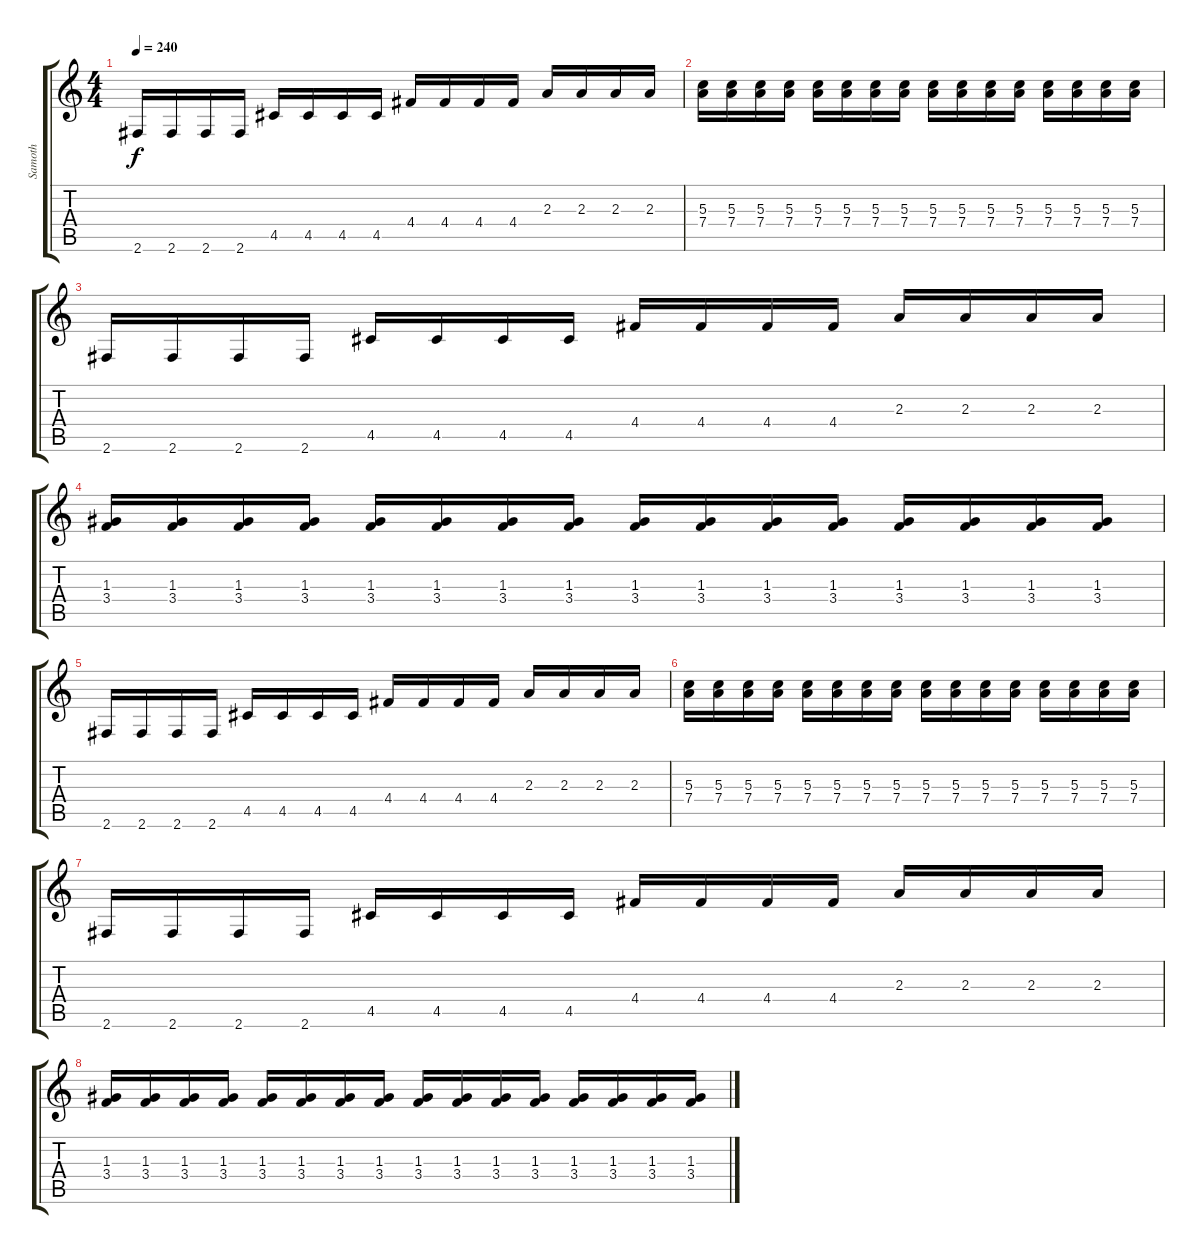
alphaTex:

\track ("Samoth" "Samoth") {instrument distortionguitar}
\staff {score tabs}
\tuning (E4 B3 G3 D3 A2 E2) {hide}
\ts (4 4)
\tempo 240
\clef g2
\ks c
2.6.16{dy f} 2.6.16 2.6.16 2.6.16 4.5.16 4.5.16 4.5.16 4.5.16 4.4.16 4.4.16 4.4.16 4.4.16 2.3.16 2.3.16 2.3.16 2.3.16 |
(5.3 7.4).16 (5.3 7.4).16 (5.3 7.4).16 (5.3 7.4).16 (5.3 7.4).16 (5.3 7.4).16 (5.3 7.4).16 (5.3 7.4).16 (5.3 7.4).16 (5.3 7.4).16 (5.3 7.4).16 (5.3 7.4).16 (5.3 7.4).16 (5.3 7.4).16 (5.3 7.4).16 (5.3 7.4).16 |
2.6.16 2.6.16 2.6.16 2.6.16 4.5.16 4.5.16 4.5.16 4.5.16 4.4.16 4.4.16 4.4.16 4.4.16 2.3.16 2.3.16 2.3.16 2.3.16 |
(1.3 3.4).16 (1.3 3.4).16 (1.3 3.4).16 (1.3 3.4).16 (1.3 3.4).16 (1.3 3.4).16 (1.3 3.4).16 (1.3 3.4).16 (1.3 3.4).16 (1.3 3.4).16 (1.3 3.4).16 (1.3 3.4).16 (1.3 3.4).16 (1.3 3.4).16 (1.3 3.4).16 (1.3 3.4).16 |
2.6.16 2.6.16 2.6.16 2.6.16 4.5.16 4.5.16 4.5.16 4.5.16 4.4.16 4.4.16 4.4.16 4.4.16 2.3.16 2.3.16 2.3.16 2.3.16 |
(5.3 7.4).16 (5.3 7.4).16 (5.3 7.4).16 (5.3 7.4).16 (5.3 7.4).16 (5.3 7.4).16 (5.3 7.4).16 (5.3 7.4).16 (5.3 7.4).16 (5.3 7.4).16 (5.3 7.4).16 (5.3 7.4).16 (5.3 7.4).16 (5.3 7.4).16 (5.3 7.4).16 (5.3 7.4).16 |
2.6.16 2.6.16 2.6.16 2.6.16 4.5.16 4.5.16 4.5.16 4.5.16 4.4.16 4.4.16 4.4.16 4.4.16 2.3.16 2.3.16 2.3.16 2.3.16 |
(1.3 3.4).16 (1.3 3.4).16 (1.3 3.4).16 (1.3 3.4).16 (1.3 3.4).16 (1.3 3.4).16 (1.3 3.4).16 (1.3 3.4).16 (1.3 3.4).16 (1.3 3.4).16 (1.3 3.4).16 (1.3 3.4).16 (1.3 3.4).16 (1.3 3.4).16 (1.3 3.4).16 (1.3 3.4).16
